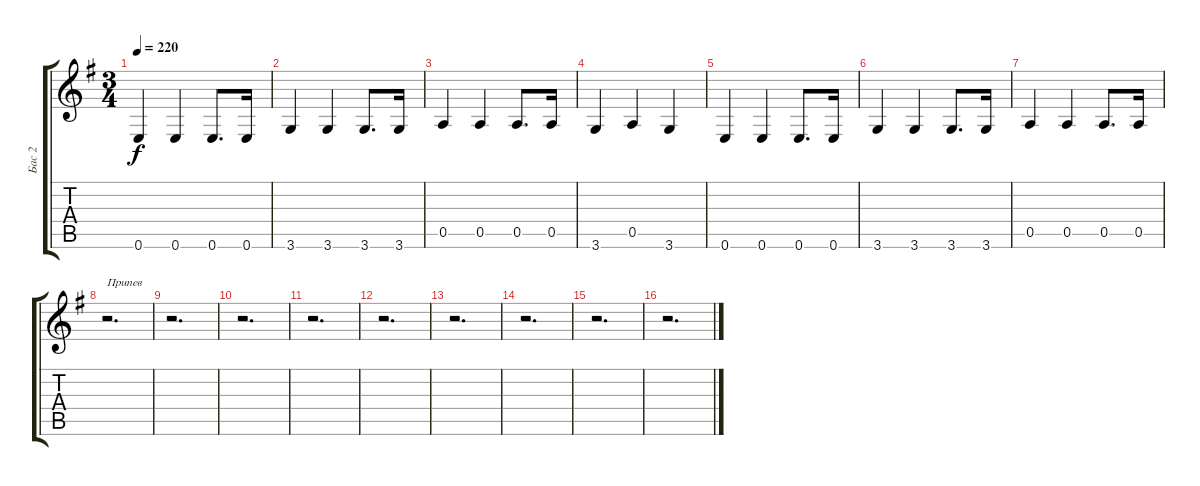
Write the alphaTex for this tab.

\track ("Бас 2" "Бас 2") {instrument overdrivenguitar}
\staff {score tabs}
\tuning (E4 B3 G3 D3 A2 E2) {hide}
\ts (3 4)
\tempo 220
\clef g2
\ks eminor
0.6.4{dy f} 0.6.4 0.6.8{d} 0.6.16 |
3.6.4 3.6.4 3.6.8{d} 3.6.16 |
0.5.4 0.5.4 0.5.8{d} 0.5.16 |
3.6.4 0.5.4 3.6.4 |
0.6.4 0.6.4 0.6.8{d} 0.6.16 |
3.6.4 3.6.4 3.6.8{d} 3.6.16 |
0.5.4 0.5.4 0.5.8{d} 0.5.16 |
r.2{d txt "Припев"} |
r.2{d} |
r.2{d} |
r.2{d} |
r.2{d} |
r.2{d} |
r.2{d} |
r.2{d} |
r.2{d}
